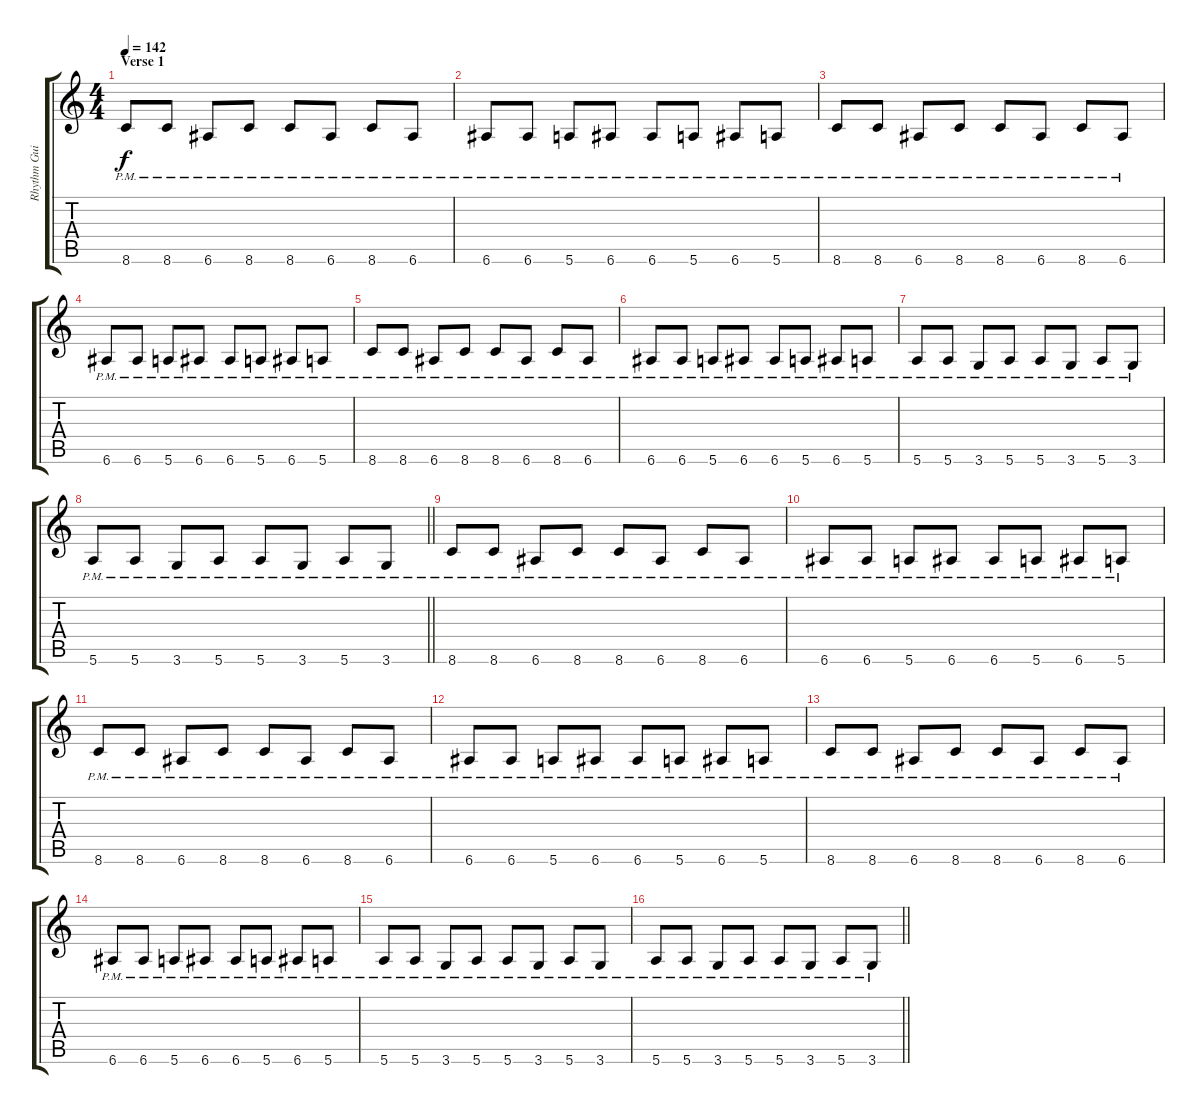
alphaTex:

\track ("Rhythm Guitar" "Rhythm Gui") {instrument acousticguitarsteel}
\staff {score tabs}
\tuning (E4 B3 G3 D3 A2 E2) {hide}
\ts (4 4)
\section ("" "Verse 1")
\tempo 142
\clef g2
\ks c
8.6{pm}.8{dy f} 8.6{pm}.8 6.6{pm}.8 8.6{pm}.8 8.6{pm}.8 6.6{pm}.8 8.6{pm}.8 6.6{pm}.8 |
6.6{pm}.8 6.6{pm}.8 5.6{pm}.8 6.6{pm}.8 6.6{pm}.8 5.6{pm}.8 6.6{pm}.8 5.6{pm}.8 |
8.6{pm}.8 8.6{pm}.8 6.6{pm}.8 8.6{pm}.8 8.6{pm}.8 6.6{pm}.8 8.6{pm}.8 6.6{pm}.8 |
6.6{pm}.8 6.6{pm}.8 5.6{pm}.8 6.6{pm}.8 6.6{pm}.8 5.6{pm}.8 6.6{pm}.8 5.6{pm}.8 |
8.6{pm}.8 8.6{pm}.8 6.6{pm}.8 8.6{pm}.8 8.6{pm}.8 6.6{pm}.8 8.6{pm}.8 6.6{pm}.8 |
6.6{pm}.8 6.6{pm}.8 5.6{pm}.8 6.6{pm}.8 6.6{pm}.8 5.6{pm}.8 6.6{pm}.8 5.6{pm}.8 |
5.6{pm}.8 5.6{pm}.8 3.6{pm}.8 5.6{pm}.8 5.6{pm}.8 3.6{pm}.8 5.6{pm}.8 3.6{pm}.8 |
\barLineRight lightlight
5.6{pm}.8 5.6{pm}.8 3.6{pm}.8 5.6{pm}.8 5.6{pm}.8 3.6{pm}.8 5.6{pm}.8 3.6{pm}.8 |
8.6{pm}.8 8.6{pm}.8 6.6{pm}.8 8.6{pm}.8 8.6{pm}.8 6.6{pm}.8 8.6{pm}.8 6.6{pm}.8 |
6.6{pm}.8 6.6{pm}.8 5.6{pm}.8 6.6{pm}.8 6.6{pm}.8 5.6{pm}.8 6.6{pm}.8 5.6{pm}.8 |
8.6{pm}.8 8.6{pm}.8 6.6{pm}.8 8.6{pm}.8 8.6{pm}.8 6.6{pm}.8 8.6{pm}.8 6.6{pm}.8 |
6.6{pm}.8 6.6{pm}.8 5.6{pm}.8 6.6{pm}.8 6.6{pm}.8 5.6{pm}.8 6.6{pm}.8 5.6{pm}.8 |
8.6{pm}.8 8.6{pm}.8 6.6{pm}.8 8.6{pm}.8 8.6{pm}.8 6.6{pm}.8 8.6{pm}.8 6.6{pm}.8 |
6.6{pm}.8 6.6{pm}.8 5.6{pm}.8 6.6{pm}.8 6.6{pm}.8 5.6{pm}.8 6.6{pm}.8 5.6{pm}.8 |
5.6{pm}.8 5.6{pm}.8 3.6{pm}.8 5.6{pm}.8 5.6{pm}.8 3.6{pm}.8 5.6{pm}.8 3.6{pm}.8 |
\barLineRight lightlight
5.6{pm}.8 5.6{pm}.8 3.6{pm}.8 5.6{pm}.8 5.6{pm}.8 3.6{pm}.8 5.6{pm}.8 3.6{pm}.8
